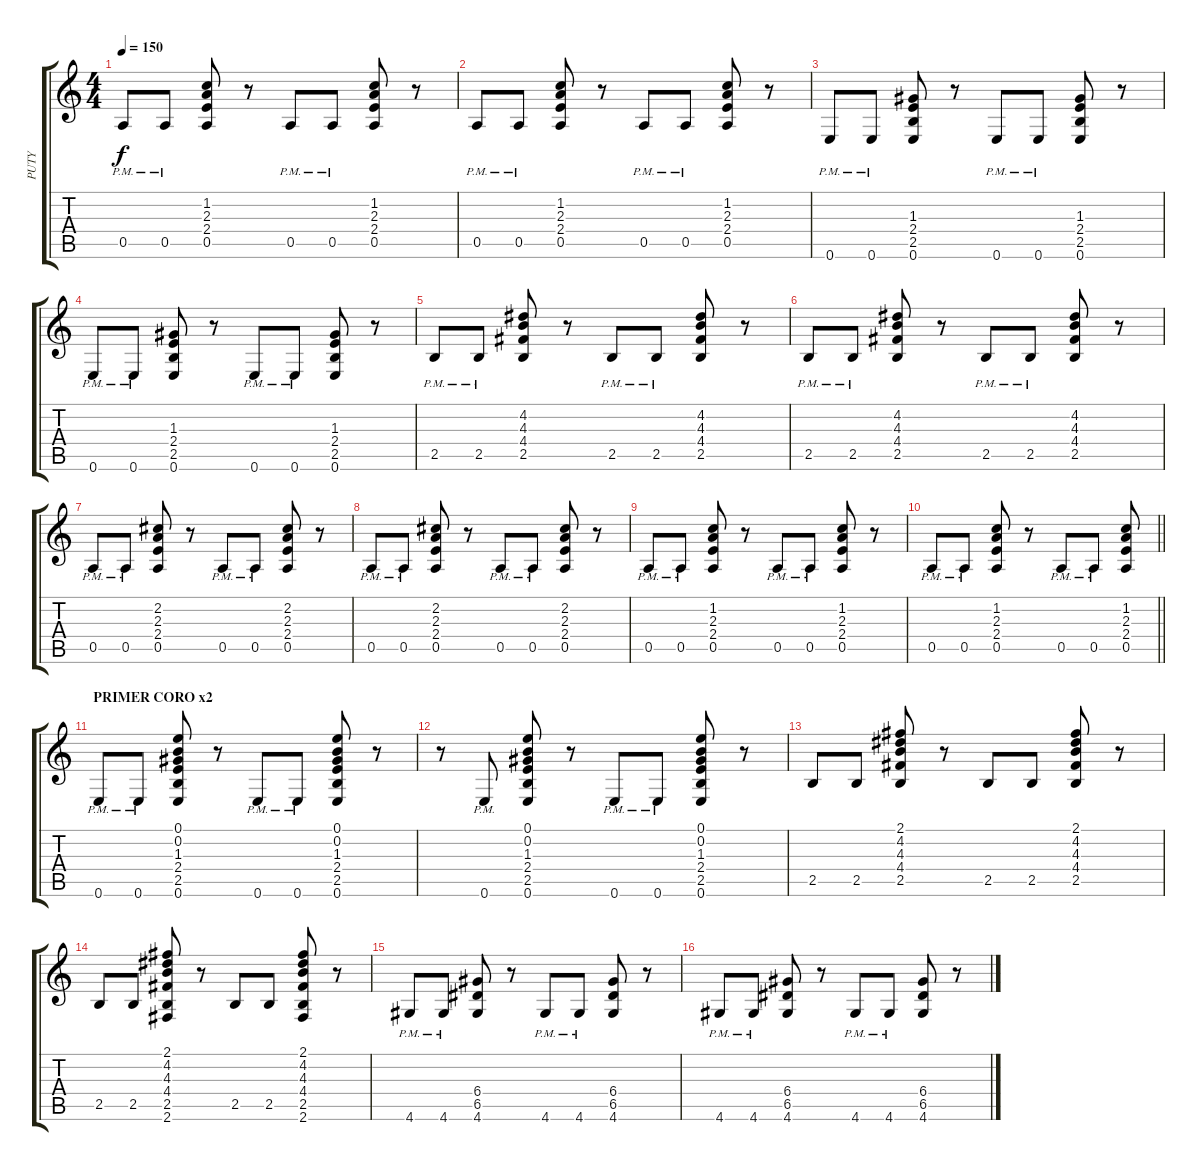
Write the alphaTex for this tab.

\track ("PUTY" "PUTY") {instrument distortionguitar}
\staff {score tabs}
\tuning (E4 B3 G3 D3 A2 E2) {hide}
\ts (4 4)
\tempo 150
\clef g2
\ks c
0.5{pm}.8{dy f} 0.5{pm}.8 (1.2 2.3 2.4 0.5).8 r.8 0.5{pm}.8 0.5{pm}.8 (1.2 2.3 2.4 0.5).8 r.8 |
0.5{pm}.8 0.5{pm}.8 (1.2 2.3 2.4 0.5).8 r.8 0.5{pm}.8 0.5{pm}.8 (1.2 2.3 2.4 0.5).8 r.8 |
0.6{pm}.8 0.6{pm}.8 (1.3 2.4 2.5 0.6).8 r.8 0.6{pm}.8 0.6{pm}.8 (1.3 2.4 2.5 0.6).8 r.8 |
0.6{pm}.8 0.6{pm}.8 (1.3 2.4 2.5 0.6).8 r.8 0.6{pm}.8 0.6{pm}.8 (1.3 2.4 2.5 0.6).8 r.8 |
2.5{pm}.8 2.5{pm}.8 (4.2 4.3 4.4 2.5).8 r.8 2.5{pm}.8 2.5{pm}.8 (4.2 4.3 4.4 2.5).8 r.8 |
2.5{pm}.8 2.5{pm}.8 (4.2 4.3 4.4 2.5).8 r.8 2.5{pm}.8 2.5{pm}.8 (4.2 4.3 4.4 2.5).8 r.8 |
0.5{pm}.8 0.5{pm}.8 (2.2 2.3 2.4 0.5).8 r.8 0.5{pm}.8 0.5{pm}.8 (2.2 2.3 2.4 0.5).8 r.8 |
0.5{pm}.8 0.5{pm}.8 (2.2 2.3 2.4 0.5).8 r.8 0.5{pm}.8 0.5{pm}.8 (2.2 2.3 2.4 0.5).8 r.8 |
0.5{pm}.8 0.5{pm}.8 (1.2 2.3 2.4 0.5).8 r.8 0.5{pm}.8 0.5{pm}.8 (1.2 2.3 2.4 0.5).8 r.8 |
\barLineRight lightlight
0.5{pm}.8 0.5{pm}.8 (1.2 2.3 2.4 0.5).8 r.8 0.5{pm}.8 0.5{pm}.8 (1.2 2.3 2.4 0.5).8 |
\section ("" "PRIMER CORO x2")
0.6{pm}.8 0.6{pm}.8 (0.1 0.2 1.3 2.4 2.5 0.6).8 r.8 0.6{pm}.8 0.6{pm}.8 (0.1 0.2 1.3 2.4 2.5 0.6).8 r.8 |
r.8 0.6{pm}.8 (0.1 0.2 1.3 2.4 2.5 0.6).8 r.8 0.6{pm}.8 0.6{pm}.8 (0.1 0.2 1.3 2.4 2.5 0.6).8 r.8 |
2.5.8 2.5.8 (2.1 4.2 4.3 4.4 2.5).8 r.8 2.5.8 2.5.8 (2.1 4.2 4.3 4.4 2.5).8 r.8 |
2.5.8 2.5.8 (2.1 4.2 4.3 4.4 2.5 2.6).8 r.8 2.5.8 2.5.8 (2.1 4.2 4.3 4.4 2.5 2.6).8 r.8 |
4.6{pm}.8 4.6{pm}.8 (6.4 6.5 4.6).8 r.8 4.6{pm}.8 4.6{pm}.8 (6.4 6.5 4.6).8 r.8 |
4.6{pm}.8 4.6{pm}.8 (6.4 6.5 4.6).8 r.8 4.6{pm}.8 4.6{pm}.8 (6.4 6.5 4.6).8 r.8
